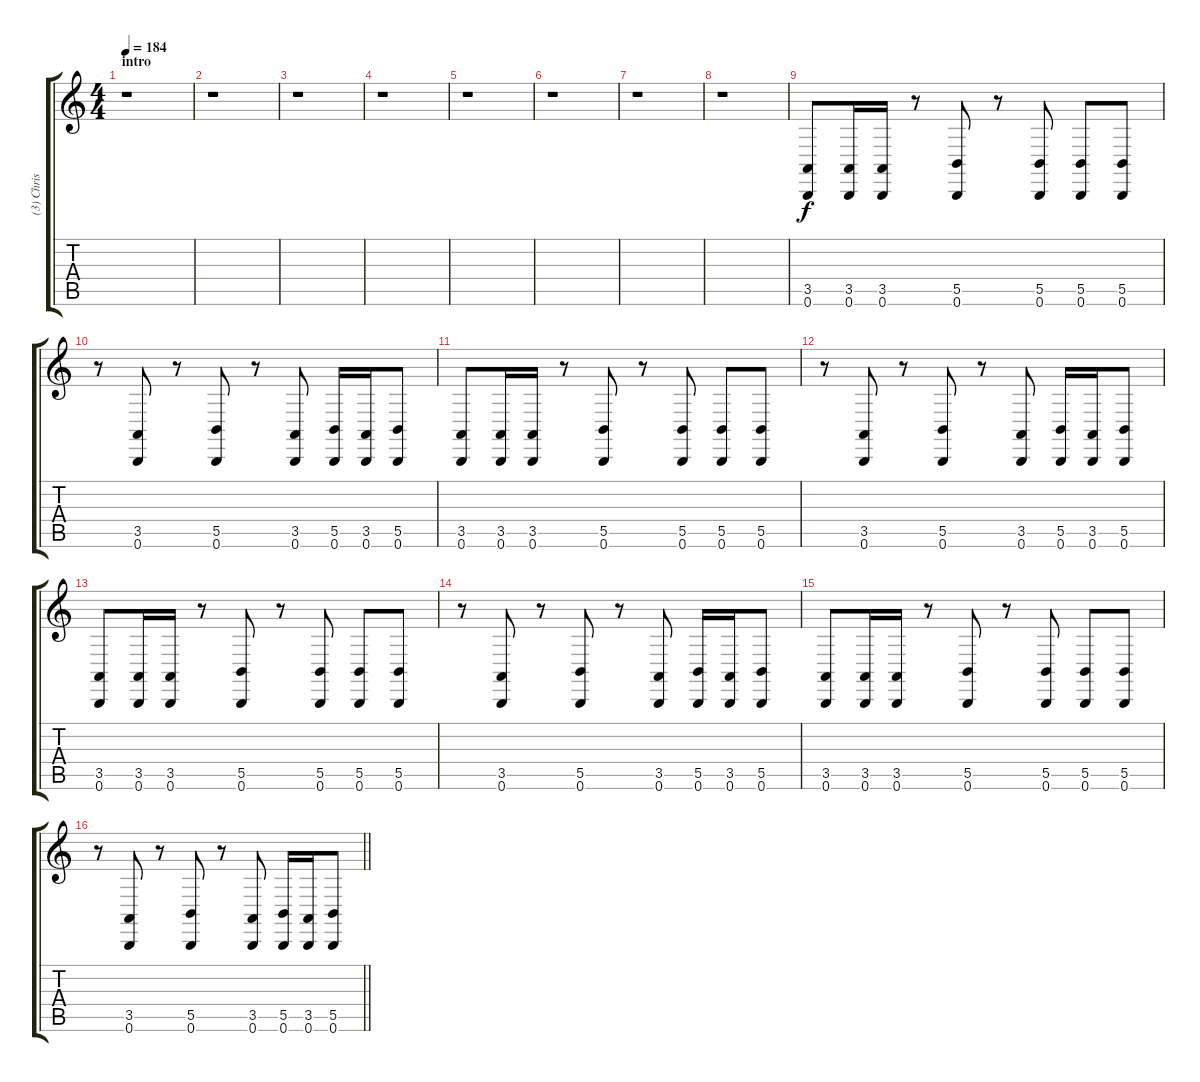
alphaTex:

\track ("(3) Chris - drum I" "(3) Chris ") {instrument melodictom}
\staff {score tabs}
\tuning (Db4 Ab3 E3 B2 Gb2 B1) {hide}
\ts (4 4)
\section ("" "intro")
\tempo 184
\clef g2
\ks c
r.1{dy f instrument melodictom} |
r.1 |
r.1 |
r.1 |
r.1 |
r.1 |
r.1 |
r.1 |
(3.5 0.6).8 (3.5 0.6).16 (3.5 0.6).16 r.8 (5.5 0.6).8 r.8 (5.5 0.6).8 (5.5 0.6).8 (5.5 0.6).8 |
r.8 (3.5 0.6).8 r.8 (5.5 0.6).8 r.8 (3.5 0.6).8 (5.5 0.6).16 (3.5 0.6).16 (5.5 0.6).8 |
(3.5 0.6).8 (3.5 0.6).16 (3.5 0.6).16 r.8 (5.5 0.6).8 r.8 (5.5 0.6).8 (5.5 0.6).8 (5.5 0.6).8 |
r.8 (3.5 0.6).8 r.8 (5.5 0.6).8 r.8 (3.5 0.6).8 (5.5 0.6).16 (3.5 0.6).16 (5.5 0.6).8 |
(3.5 0.6).8 (3.5 0.6).16 (3.5 0.6).16 r.8 (5.5 0.6).8 r.8 (5.5 0.6).8 (5.5 0.6).8 (5.5 0.6).8 |
r.8 (3.5 0.6).8 r.8 (5.5 0.6).8 r.8 (3.5 0.6).8 (5.5 0.6).16 (3.5 0.6).16 (5.5 0.6).8 |
(3.5 0.6).8 (3.5 0.6).16 (3.5 0.6).16 r.8 (5.5 0.6).8 r.8 (5.5 0.6).8 (5.5 0.6).8 (5.5 0.6).8 |
\barLineRight lightlight
r.8 (3.5 0.6).8 r.8 (5.5 0.6).8 r.8 (3.5 0.6).8 (5.5 0.6).16 (3.5 0.6).16 (5.5 0.6).8
